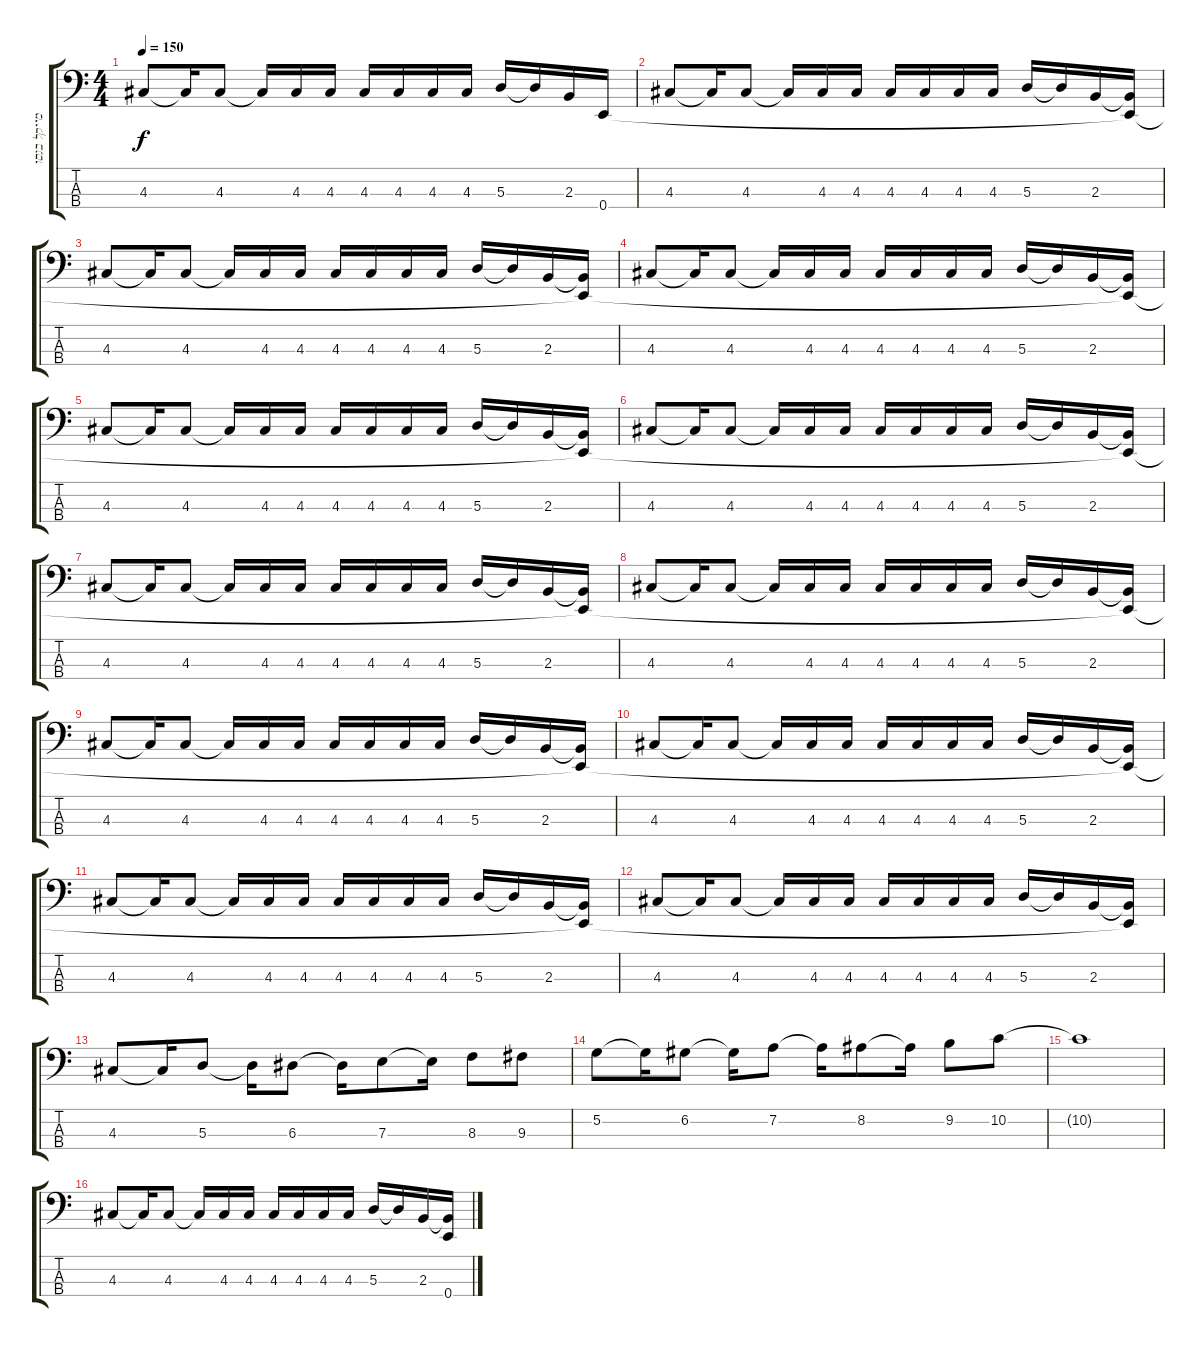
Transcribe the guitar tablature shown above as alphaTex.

\track ("מייקל בנסון" "מייקל בנסו") {instrument electricbasspick}
\staff {score tabs}
\tuning (G2 D2 A1 E1) {hide}
\ts (4 4)
\tempo 150
\clef f4
\ks c
4.3.8{dy f} 4.3{t}.16 4.3.8 4.3{t}.16 4.3.16 4.3.16 4.3.16 4.3.16 4.3.16 4.3.16 5.3.16 5.3{t}.16 2.3.16 0.4{t}.16 |
4.3.8 4.3{t}.16 4.3.8 4.3{t}.16 4.3.16 4.3.16 4.3.16 4.3.16 4.3.16 4.3.16 5.3.16 5.3{t}.16 2.3.16 (2.3{t} 0.4{t}).16 |
4.3.8 4.3{t}.16 4.3.8 4.3{t}.16 4.3.16 4.3.16 4.3.16 4.3.16 4.3.16 4.3.16 5.3.16 5.3{t}.16 2.3.16 (2.3{t} 0.4{t}).16 |
4.3.8 4.3{t}.16 4.3.8 4.3{t}.16 4.3.16 4.3.16 4.3.16 4.3.16 4.3.16 4.3.16 5.3.16 5.3{t}.16 2.3.16 (2.3{t} 0.4{t}).16 |
4.3.8 4.3{t}.16 4.3.8 4.3{t}.16 4.3.16 4.3.16 4.3.16 4.3.16 4.3.16 4.3.16 5.3.16 5.3{t}.16 2.3.16 (2.3{t} 0.4{t}).16 |
4.3.8 4.3{t}.16 4.3.8 4.3{t}.16 4.3.16 4.3.16 4.3.16 4.3.16 4.3.16 4.3.16 5.3.16 5.3{t}.16 2.3.16 (2.3{t} 0.4{t}).16 |
4.3.8 4.3{t}.16 4.3.8 4.3{t}.16 4.3.16 4.3.16 4.3.16 4.3.16 4.3.16 4.3.16 5.3.16 5.3{t}.16 2.3.16 (2.3{t} 0.4{t}).16 |
4.3.8 4.3{t}.16 4.3.8 4.3{t}.16 4.3.16 4.3.16 4.3.16 4.3.16 4.3.16 4.3.16 5.3.16 5.3{t}.16 2.3.16 (2.3{t} 0.4{t}).16 |
4.3.8 4.3{t}.16 4.3.8 4.3{t}.16 4.3.16 4.3.16 4.3.16 4.3.16 4.3.16 4.3.16 5.3.16 5.3{t}.16 2.3.16 (2.3{t} 0.4{t}).16 |
4.3.8 4.3{t}.16 4.3.8 4.3{t}.16 4.3.16 4.3.16 4.3.16 4.3.16 4.3.16 4.3.16 5.3.16 5.3{t}.16 2.3.16 (2.3{t} 0.4{t}).16 |
4.3.8 4.3{t}.16 4.3.8 4.3{t}.16 4.3.16 4.3.16 4.3.16 4.3.16 4.3.16 4.3.16 5.3.16 5.3{t}.16 2.3.16 (2.3{t} 0.4{t}).16 |
4.3.8 4.3{t}.16 4.3.8 4.3{t}.16 4.3.16 4.3.16 4.3.16 4.3.16 4.3.16 4.3.16 5.3.16 5.3{t}.16 2.3.16 (2.3{t} 0.4{t}).16 |
4.3.8 4.3{t}.16 5.3.8 5.3{t}.16 6.3.8 6.3{t}.16 7.3.8 7.3{t}.16 8.3.8 9.3.8 |
5.2.8 5.2{t}.16 6.2.8 6.2{t}.16 7.2.8 7.2{t}.16 8.2.8 8.2{t}.16 9.2.8 10.2.8 |
10.2{t}.1 |
4.3.8 4.3{t}.16 4.3.8 4.3{t}.16 4.3.16 4.3.16 4.3.16 4.3.16 4.3.16 4.3.16 5.3.16 5.3{t}.16 2.3.16 (2.3{t} 0.4).16
